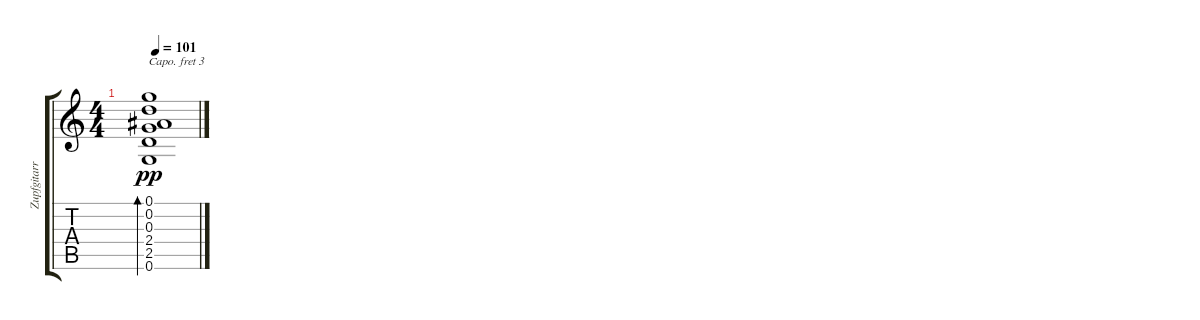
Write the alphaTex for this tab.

\track ("Zupfgitarre" "Zupfgitarr") {instrument acousticguitarsteel}
\staff {score tabs}
\capo 3
\tuning (E4 B3 G3 D3 A2 E2) {hide}
\ts (4 4)
\tempo 101
\clef g2
\ks c
(0.1 0.2 0.3 2.4 2.5 0.6).1{bd 240 dy pp}
